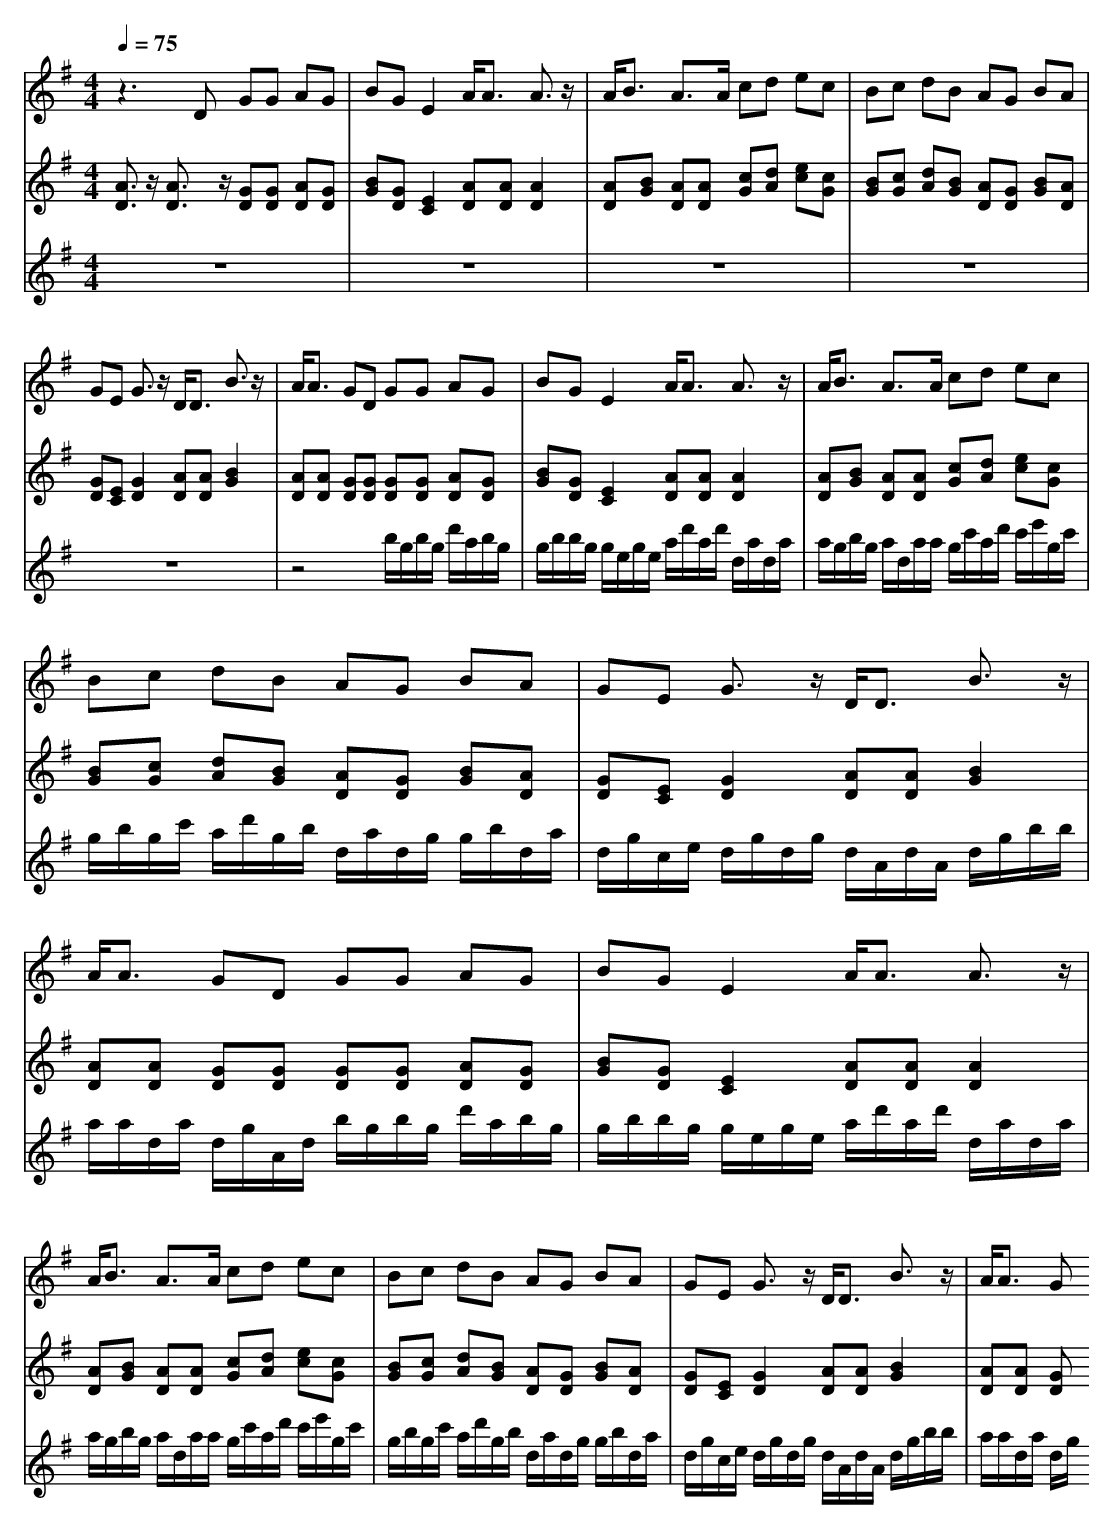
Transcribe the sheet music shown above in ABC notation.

X:1
T:
M: 4/4
L: 1/8
Q:1/4=75
K:G % 1 sharps
V:1
z3D GG AG|BG E2 A<A A3/2z/2|A<B A3/2A/2 cd ec|Bc dB AG BA|
GE G3/2z/2 D<D B3/2z/2|A<A GD GG AG|BG E2 A<A A3/2z/2|A<B A3/2A/2 cd ec|
Bc dB AG BA|GE G3/2z/2 D<D B3/2z/2|A<A GD GG AG|BG E2 A<A A3/2z/2|
A<B A3/2A/2 cd ec|Bc dB AG BA|GE G3/2z/2 D<D B3/2z/2|A<A G
V:2
[A3/2D3/2]z/2 [A3/2D3/2]z/2 [GD][GD] [AD][GD]|[BG][GD] [E2C2] [AD][AD] [A2D2]|[AD][BG] [AD][AD] [cG][dA] [ec][cG]|[BG][cG] [dA][BG] [AD][GD] [BG][AD]|
[GD][EC] [G2D2] [AD][AD] [B2G2]|[AD][AD] [GD][GD] [GD][GD] [AD][GD]|[BG][GD] [E2C2] [AD][AD] [A2D2]|[AD][BG] [AD][AD] [cG][dA] [ec][cG]|
[BG][cG] [dA][BG] [AD][GD] [BG][AD]|[GD][EC] [G2D2] [AD][AD] [B2G2]|[AD][AD] [GD][GD] [GD][GD] [AD][GD]|[BG][GD] [E2C2] [AD][AD] [A2D2]|
[AD][BG] [AD][AD] [cG][dA] [ec][cG]|[BG][cG] [dA][BG] [AD][GD] [BG][AD]|[GD][EC] [G2D2] [AD][AD] [B2G2]|[AD][AD] [GD]
V:3
z8|z8|z8|z8|
z8|z4 b/2g/2b/2g/2 d'/2a/2b/2g/2|g/2b/2b/2g/2 g/2e/2g/2e/2 a/2d'/2a/2d'/2 d/2a/2d/2a/2|a/2g/2b/2g/2 a/2d/2a/2a/2 g/2c'/2a/2d'/2 c'/2e'/2g/2c'/2|
g/2b/2g/2c'/2 a/2d'/2g/2b/2 d/2a/2d/2g/2 g/2b/2d/2a/2|d/2g/2c/2e/2 d/2g/2d/2g/2 d/2A/2d/2A/2 d/2g/2b/2b/2|a/2a/2d/2a/2 d/2g/2A/2d/2 b/2g/2b/2g/2 d'/2a/2b/2g/2|g/2b/2b/2g/2 g/2e/2g/2e/2 a/2d'/2a/2d'/2 d/2a/2d/2a/2|
a/2g/2b/2g/2 a/2d/2a/2a/2 g/2c'/2a/2d'/2 c'/2e'/2g/2c'/2|g/2b/2g/2c'/2 a/2d'/2g/2b/2 d/2a/2d/2g/2 g/2b/2d/2a/2|d/2g/2c/2e/2 d/2g/2d/2g/2 d/2A/2d/2A/2 d/2g/2b/2b/2|a/2a/2d/2a/2 d/2g/2
